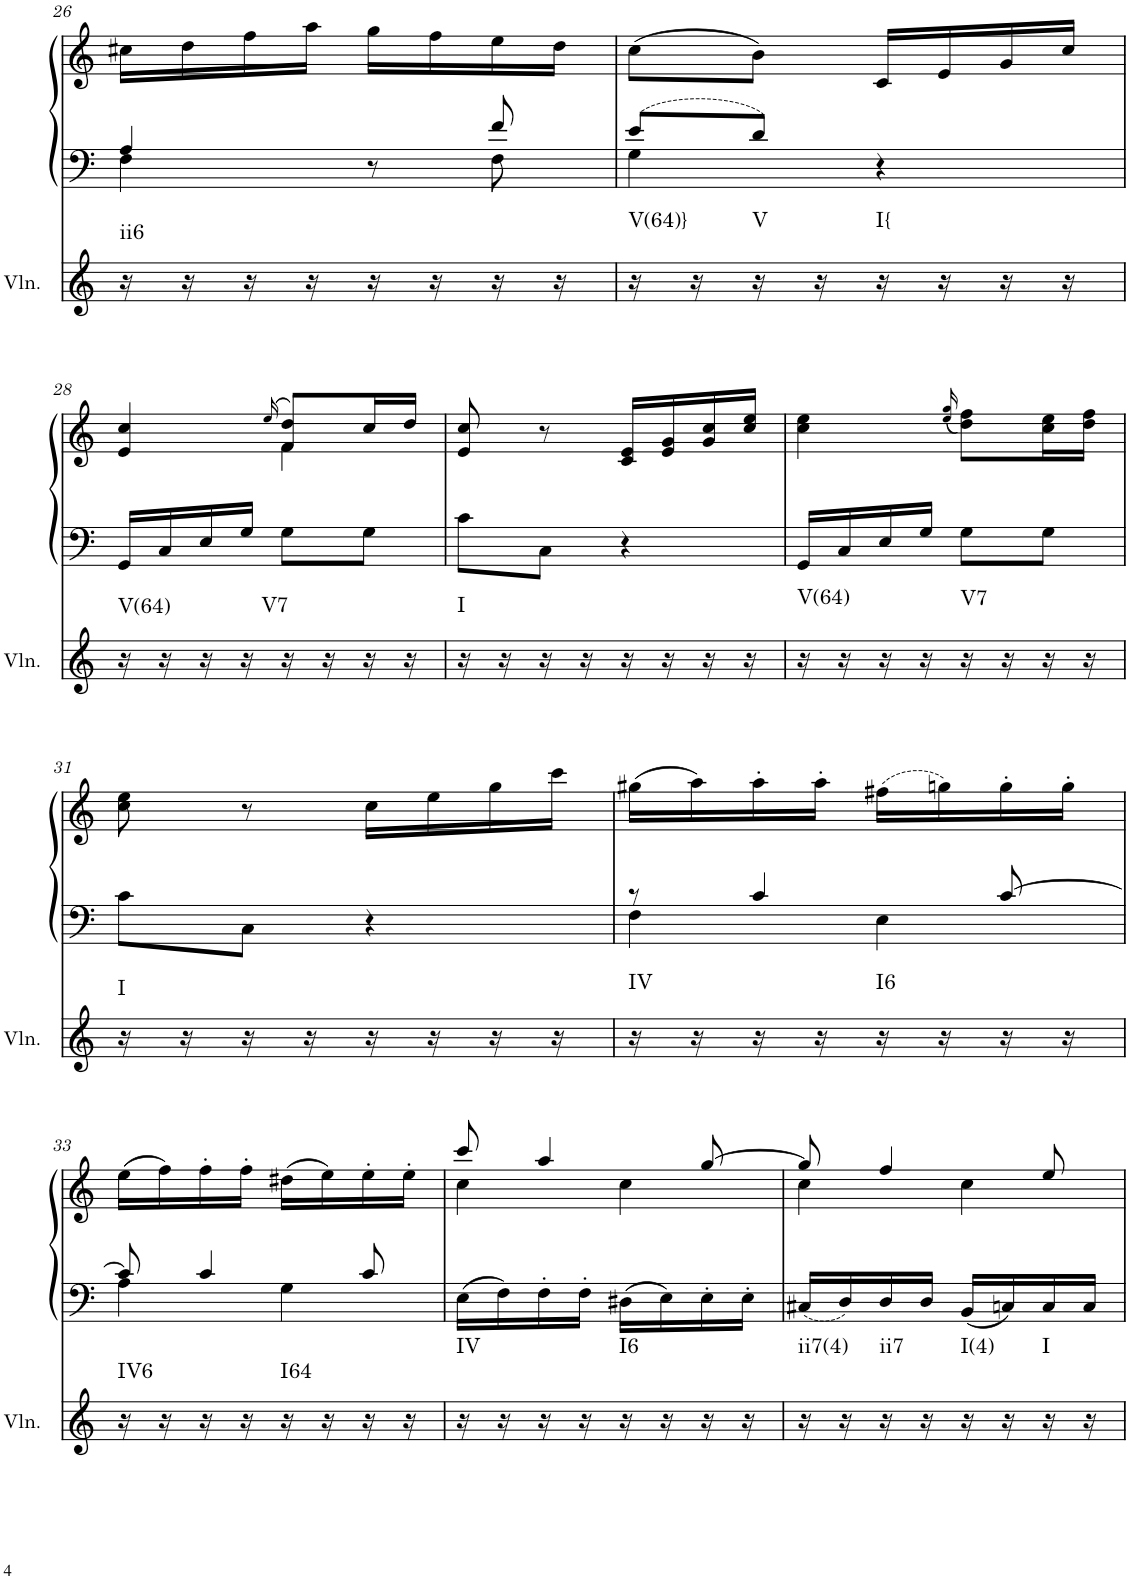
**kern	**harte	**kern	**kern
*part2	*part2	*part1	*part1
*staff3	*	*staff2	*staff1
*I"Violin	*	*I"Klavier linke Hand	*
*I'Vln.	*	*	*
!!LO:PB:g=z
*clefG2	*	*clefF4	*clefG2
*k[]	*	*k[]	*k[]
*M2/4	*	*M2/4	*M2/4
=26	=26	=26	=26
*	*	*^	*
!	!LO:H:kt=ii6	!	!	!
16r	N	4A/	4F\	16cc#X\LL
16r	.	.	.	16dd\
16r	.	.	.	16ff\
16r	.	.	.	16aa\JJ
16r	.	8r	8ryy	16gg\LL
16r	.	.	.	16ff\
16r	.	8f/	8F\	16ee\
16r	.	.	.	16dd\JJ
=27	=27	=27	=27	=27
!	!LO:H:kt=V(64)}	!	!	!
16r	N	8e/L	4G\	(8cc\L
16r	.	.	.	.
!	!LO:H:kt=V	!	!	!
16r	N	8d/J	.	8b\J)
16r	.	.	.	.
!	!LO:H:kt=I{	!	!	!
16r	N	4r	4ryy	16c/LL
16r	.	.	.	16e/
16r	.	.	.	16g/
16r	.	.	.	16cc/JJ
*	*	*v	*v	*
!!LO:LB:g=z
=28	=28	=28	=28
*	*	*	*^
!	!LO:H:kt=V(64)	!	!	!
16r	N	16GG/LL	4e/ 4cc/	4ryy
16r	.	16C/	.	.
16r	.	16E/	.	.
16r	.	16G/JJ	.	.
.	.	.	(>16qee/	.
!	!LO:H:kt=V7	!	!	!
16r	N	8G\L	8f/ 8dd/L)	4f\
16r	.	.	.	.
16r	.	8G\J	16cc/L	.
16r	.	.	16dd/JJ	.
*	*	*	*v	*v
=29	=29	=29	=29
!	!LO:H:kt=I	!	!
16r	N	8c\L	8e/ 8cc/
16r	.	.	.
16r	.	8C\J	8r
16r	.	.	.
16r	.	4r	16c/ 16e/LL
16r	.	.	16e/ 16g/
16r	.	.	16g/ 16cc/
16r	.	.	16cc/ 16ee/JJ
=30	=30	=30	=30
!	!LO:H:kt=V(64)	!	!
16r	N	16GG/LL	4cc\ 4ee\
16r	.	16C/	.
16r	.	16E/	.
16r	.	16G/JJ	.
.	.	.	(16qee/ 16qgg/
!	!LO:H:kt=V7	!	!
16r	N	8G\L	8dd\ 8ff\L)
16r	.	.	.
16r	.	8G\J	16cc\ 16ee\L
16r	.	.	16dd\ 16ff\JJ
!!LO:LB:g=z
=31	=31	=31	=31
!	!LO:H:kt=I	!	!
16r	N	8c\L	8cc\ 8ee\
16r	.	.	.
16r	.	8C\J	8r
16r	.	.	.
16r	.	4r	16cc\LL
16r	.	.	16ee\
16r	.	.	16gg\
16r	.	.	16ccc\JJ
=32	=32	=32	=32
*	*	*^	*
!	!LO:H:kt=IV	!	!	!
16r	N	8r	4F\	(16gg#X\LL
16r	.	.	.	16aa\)
16r	.	4c/	.	16aa'\
16r	.	.	.	16aa'\JJ
!	!LO:H:kt=I6	!	!	!
16r	N	.	4E\	(16ff#X\LL
16r	.	.	.	16ggn\)
16r	.	[8c/	.	16gg'\
16r	.	.	.	16gg'\JJ
!!LO:LB:g=z
=33	=33	=33	=33	=33
!	!LO:H:kt=IV6	!	!	!
16r	N	8c/]	4A\	(16ee\LL
16r	.	.	.	16ff\)
16r	.	4c/	.	16ff'\
16r	.	.	.	16ff'\JJ
!	!LO:H:kt=I64	!	!	!
16r	N	.	4G\	(16dd#X\LL
16r	.	.	.	16ee\)
16r	.	8c/	.	16ee'\
16r	.	.	.	16ee'\JJ
*	*	*v	*v	*
=34	=34	=34	=34
*	*	*	*^
!	!LO:H:kt=IV	!	!	!
16r	N	16E\LL	8ccc/	4cc\
16r	.	16F\	.	.
16r	.	16F'\	4aa/	.
16r	.	16F'\JJ	.	.
!	!LO:H:kt=I6	!	!	!
16r	N	16D#X\LL	.	4cc\
16r	.	16E\	.	.
16r	.	16E'\	[8gg/	.
16r	.	16E'\JJ	.	.
=35	=35	=35	=35	=35
!	!LO:H:kt=ii7(4)	!	!	!
16r	N	16C#X/LL	8gg/]	4cc\
16r	.	16D/	.	.
!	!LO:H:kt=ii7	!	!	!
16r	N	16D/	4ff/	.
16r	.	16D/JJ	.	.
!	!LO:H:kt=I(4)	!	!	!
16r	N	16BB/LL	.	4cc\
16r	.	16Cn/	.	.
!	!LO:H:kt=I	!	!	!
16r	N	16C/	8ee/	.
16r	.	16C/JJ	.	.
*	*	*	*v	*v
=	=	=	=
*-	*-	*-	*-
